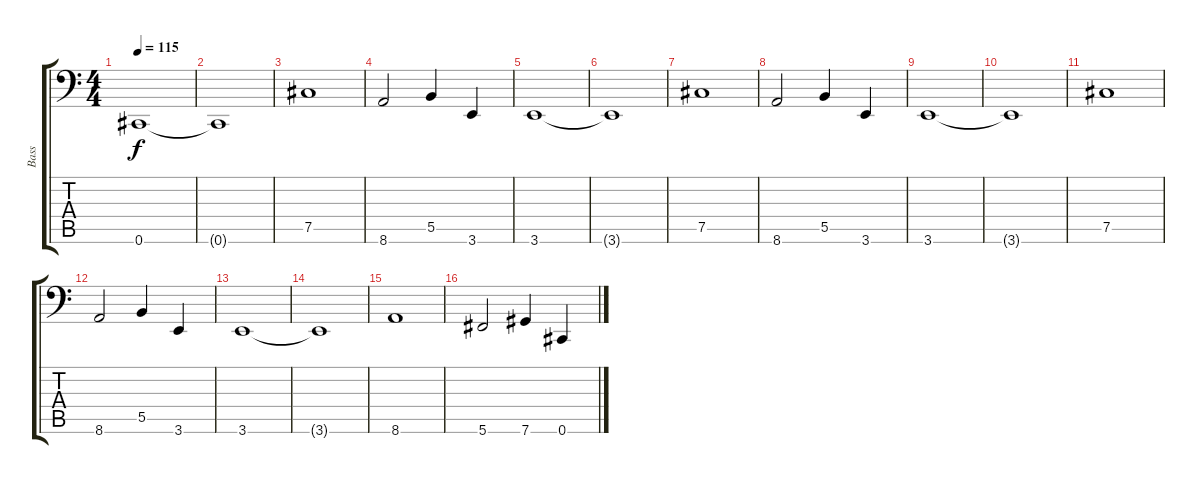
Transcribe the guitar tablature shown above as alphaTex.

\track ("Bass" "Bass") {instrument electricbassfinger}
\staff {score tabs}
\tuning (Db3 Ab2 E2 B1 Gb1 Db1) {hide}
\ts (4 4)
\tempo 115
\clef f4
\ks c
0.6.1{dy f} |
0.6{t}.1 |
7.5.1 |
8.6.2 5.5.4 3.6.4 |
3.6.1 |
3.6{t}.1 |
7.5.1 |
8.6.2 5.5.4 3.6.4 |
3.6.1 |
3.6{t}.1 |
7.5.1 |
8.6.2 5.5.4 3.6.4 |
3.6.1 |
3.6{t}.1 |
8.6.1 |
5.6.2 7.6.4 0.6.4
